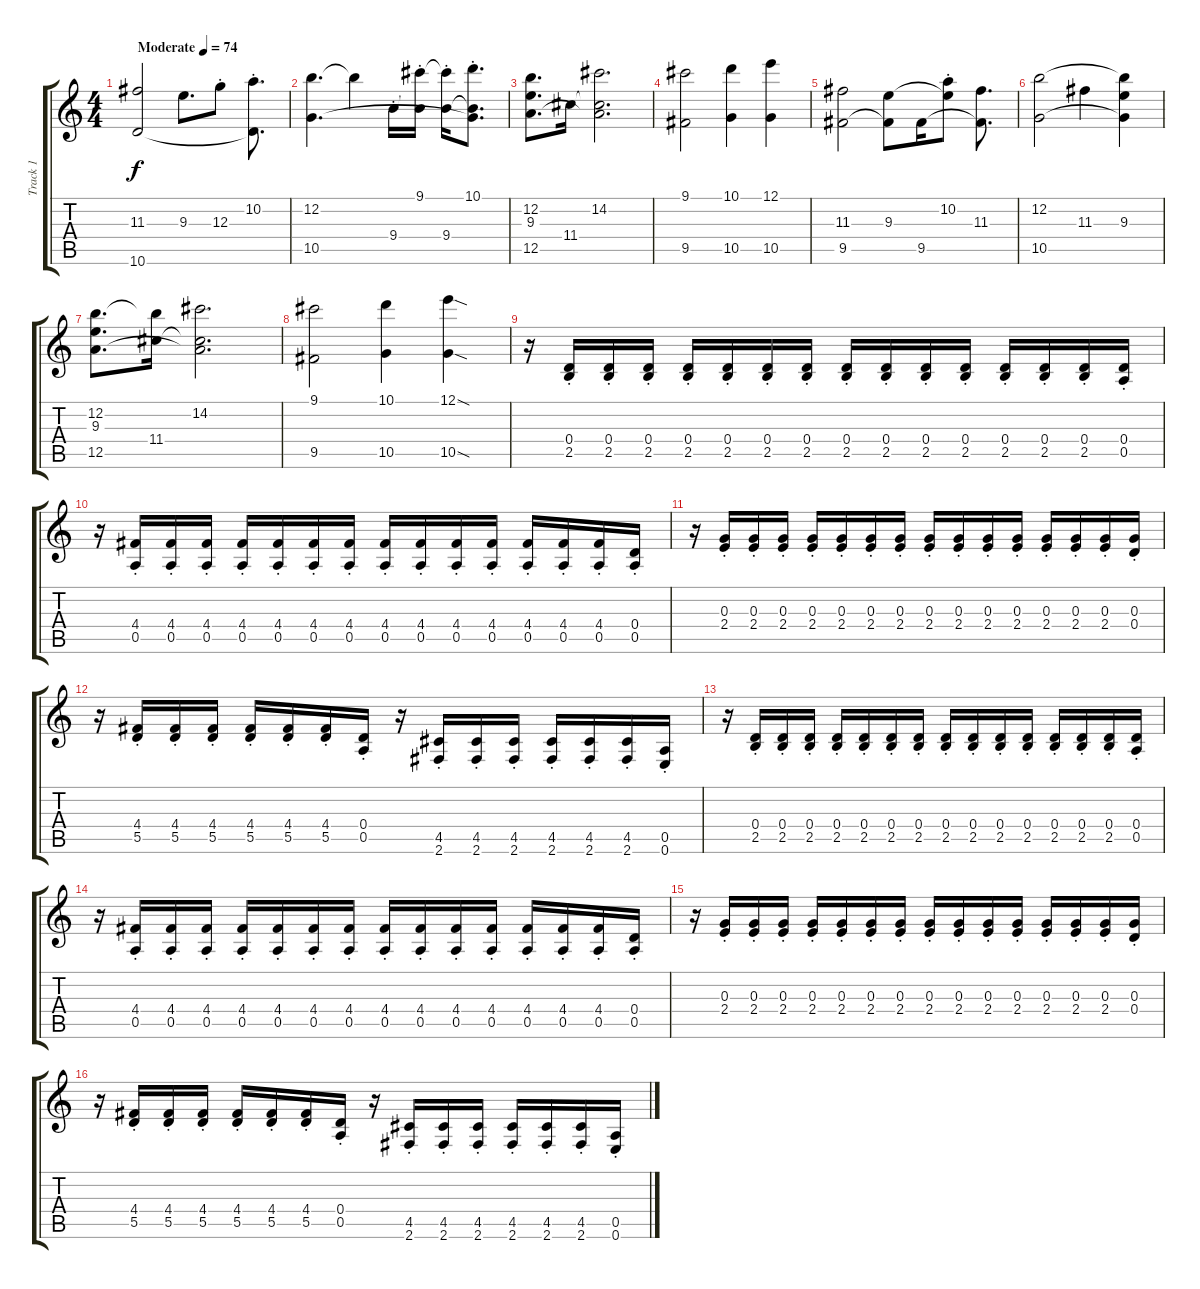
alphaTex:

\track ("Track 1" "Track 1") {instrument electricguitarclean}
\staff {score tabs}
\tuning (E4 B3 G3 D3 A2 E2) {hide}
\ts (4 4)
\tempo (74 "Moderate")
\clef g2
\ks c
(11.3 10.6).2{dy f instrument electricguitarclean} 9.3.8{d} 12.3{st}.8 (10.2{st} 10.6{t}).8{d} |
(12.2 10.5).4{d} 12.2{t}.4 9.4{st}.16 (9.1{st} 9.4{t}).16 (9.1{t} 9.4{st}).16 (10.1{st} 9.4{t} 10.5{t}).8{d} |
(12.2 9.3 12.5).8{d} 11.4.16 (14.2 11.4{t} 12.5{t}).2{d} |
(9.1 9.5).2 (10.1 10.5).4 (12.1 10.5).4 |
(11.3 9.5).2 (9.3 9.5{t}).8 9.5.16 (10.2{st} 9.3{t}).8 (11.3 9.5{t}).8{d} |
(12.2 10.5).2 11.3.4 (12.2{t} 9.3 10.5{t}).4 |
(12.2 9.3 12.5).8{d} (12.2{t} 11.4).16 (14.2 11.4{t} 12.5{t}).2{d} |
(9.1 9.5).2 (10.1 10.5).4 (12.1{sod} 10.5{sod}).4 |
r.16{volume 8 balance 8} (0.4{st} 2.5{st}).16 (0.4{st} 2.5{st}).16 (0.4{st} 2.5{st}).16 (0.4{st} 2.5{st}).16 (0.4{st} 2.5{st}).16 (0.4{st} 2.5{st}).16 (0.4{st} 2.5{st}).16 (0.4{st} 2.5{st}).16 (0.4{st} 2.5{st}).16 (0.4{st} 2.5{st}).16 (0.4{st} 2.5{st}).16 (0.4{st} 2.5{st}).16 (0.4{st} 2.5{st}).16 (0.4{st} 2.5{st}).16 (0.4{st} 0.5{st}).16 |
r.16 (4.4{st} 0.5{st}).16 (4.4{st} 0.5{st}).16 (4.4{st} 0.5{st}).16 (4.4{st} 0.5{st}).16 (4.4{st} 0.5{st}).16 (4.4{st} 0.5{st}).16 (4.4{st} 0.5{st}).16 (4.4{st} 0.5{st}).16 (4.4{st} 0.5{st}).16 (4.4{st} 0.5{st}).16 (4.4{st} 0.5{st}).16 (4.4{st} 0.5{st}).16 (4.4{st} 0.5{st}).16 (4.4{st} 0.5{st}).16 (0.4{st} 0.5{st}).16 |
r.16 (0.3{st} 2.4{st}).16 (0.3{st} 2.4{st}).16 (0.3{st} 2.4{st}).16 (0.3{st} 2.4{st}).16 (0.3{st} 2.4{st}).16 (0.3{st} 2.4{st}).16 (0.3{st} 2.4{st}).16 (0.3{st} 2.4{st}).16 (0.3{st} 2.4{st}).16 (0.3{st} 2.4{st}).16 (0.3{st} 2.4{st}).16 (0.3{st} 2.4{st}).16 (0.3{st} 2.4{st}).16 (0.3{st} 2.4{st}).16 (0.3{st} 0.4{st}).16 |
r.16 (4.4{st} 5.5{st}).16 (4.4{st} 5.5{st}).16 (4.4{st} 5.5{st}).16 (4.4{st} 5.5{st}).16 (4.4{st} 5.5{st}).16 (4.4{st} 5.5{st}).16 (0.4{st} 0.5{st}).16 r.16 (4.5{st} 2.6{st}).16 (4.5{st} 2.6{st}).16 (4.5{st} 2.6{st}).16 (4.5{st} 2.6{st}).16 (4.5{st} 2.6{st}).16 (4.5{st} 2.6{st}).16 (0.5{st} 0.6{st}).16 |
r.16 (0.4{st} 2.5{st}).16 (0.4{st} 2.5{st}).16 (0.4{st} 2.5{st}).16 (0.4{st} 2.5{st}).16 (0.4{st} 2.5{st}).16 (0.4{st} 2.5{st}).16 (0.4{st} 2.5{st}).16 (0.4{st} 2.5{st}).16 (0.4{st} 2.5{st}).16 (0.4{st} 2.5{st}).16 (0.4{st} 2.5{st}).16 (0.4{st} 2.5{st}).16 (0.4{st} 2.5{st}).16 (0.4{st} 2.5{st}).16 (0.4{st} 0.5{st}).16 |
r.16 (4.4{st} 0.5{st}).16 (4.4{st} 0.5{st}).16 (4.4{st} 0.5{st}).16 (4.4{st} 0.5{st}).16 (4.4{st} 0.5{st}).16 (4.4{st} 0.5{st}).16 (4.4{st} 0.5{st}).16 (4.4{st} 0.5{st}).16 (4.4{st} 0.5{st}).16 (4.4{st} 0.5{st}).16 (4.4{st} 0.5{st}).16 (4.4{st} 0.5{st}).16 (4.4{st} 0.5{st}).16 (4.4{st} 0.5{st}).16 (0.4{st} 0.5{st}).16 |
r.16 (0.3{st} 2.4{st}).16 (0.3{st} 2.4{st}).16 (0.3{st} 2.4{st}).16 (0.3{st} 2.4{st}).16 (0.3{st} 2.4{st}).16 (0.3{st} 2.4{st}).16 (0.3{st} 2.4{st}).16 (0.3{st} 2.4{st}).16 (0.3{st} 2.4{st}).16 (0.3{st} 2.4{st}).16 (0.3{st} 2.4{st}).16 (0.3{st} 2.4{st}).16 (0.3{st} 2.4{st}).16 (0.3{st} 2.4{st}).16 (0.3{st} 0.4{st}).16 |
r.16 (4.4{st} 5.5{st}).16 (4.4{st} 5.5{st}).16 (4.4{st} 5.5{st}).16 (4.4{st} 5.5{st}).16 (4.4{st} 5.5{st}).16 (4.4{st} 5.5{st}).16 (0.4{st} 0.5{st}).16 r.16 (4.5{st} 2.6{st}).16 (4.5{st} 2.6{st}).16 (4.5{st} 2.6{st}).16 (4.5{st} 2.6{st}).16 (4.5{st} 2.6{st}).16 (4.5{st} 2.6{st}).16 (0.5{st} 0.6{st}).16
